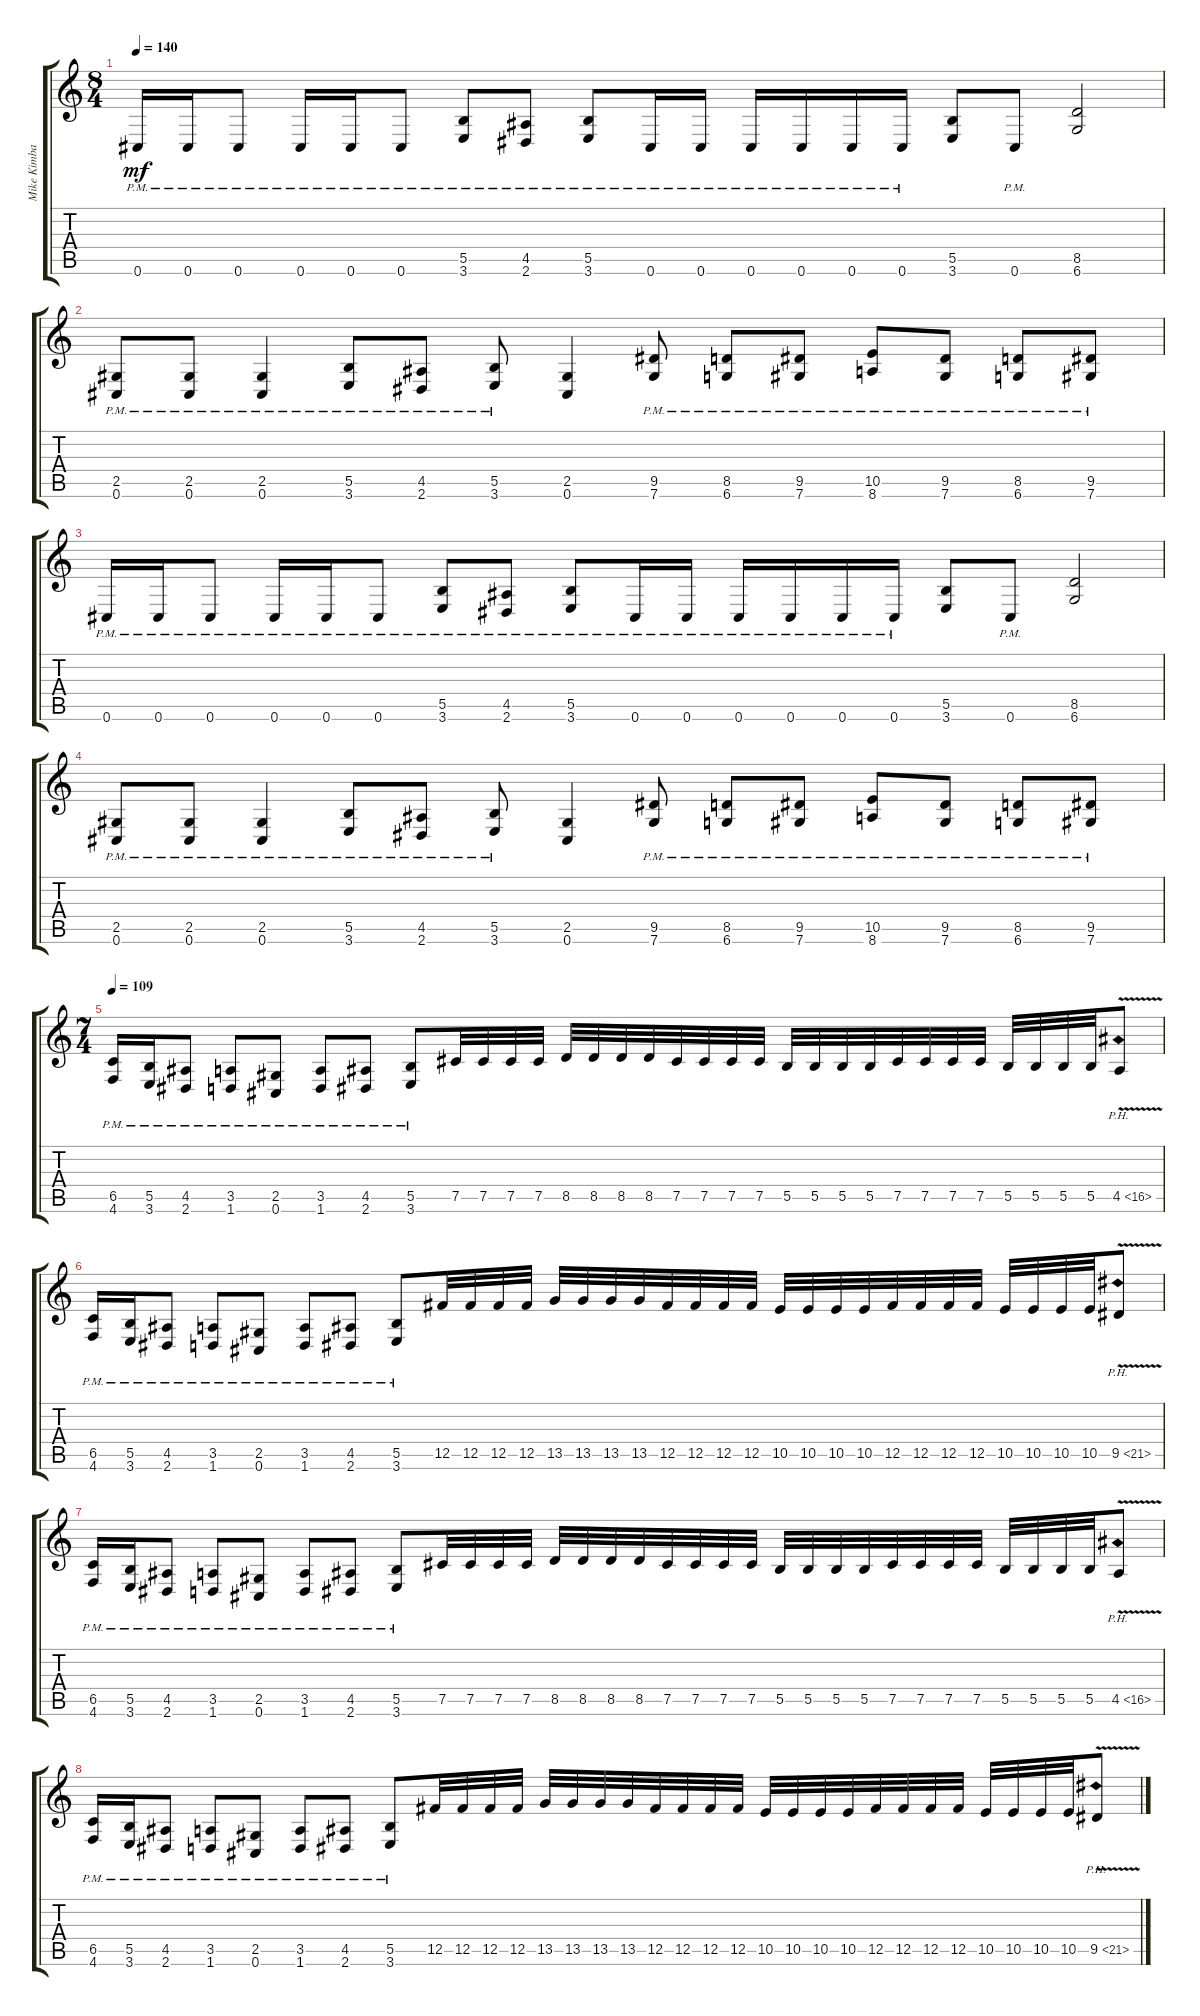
\track ("Mike Kimball" "Mike Kimba") {instrument distortionguitar}
\staff {score tabs}
\tuning (Db4 Ab3 E3 B2 Gb2 Db2) {hide}
\ts (8 4)
\tempo 140
\clef g2
\ks c
0.6{pm}.16{dy mf} 0.6{pm}.16 0.6{pm}.8 0.6{pm}.16 0.6{pm}.16 0.6{pm}.8 (5.5{pm} 3.6{pm}).8 (4.5{pm} 2.6{pm}).8 (5.5{pm} 3.6{pm}).8 0.6{pm}.16 0.6{pm}.16 0.6{pm}.16 0.6{pm}.16 0.6{pm}.16 0.6{pm}.16 (5.5 3.6).8 0.6{pm}.8 (8.5 6.6).2 |
(2.5{pm} 0.6{pm}).8 (2.5{pm} 0.6{pm}).8 (2.5{pm} 0.6{pm}).4 (5.5{pm} 3.6{pm}).8 (4.5{pm} 2.6{pm}).8 (5.5{pm} 3.6{pm}).8 (2.5 0.6).4 (9.5{pm} 7.6{pm}).8 (8.5{pm} 6.6{pm}).8 (9.5{pm} 7.6{pm}).8 (10.5{pm} 8.6{pm}).8 (9.5{pm} 7.6{pm}).8 (8.5{pm} 6.6{pm}).8 (9.5{pm} 7.6{pm}).8 |
0.6{pm}.16 0.6{pm}.16 0.6{pm}.8 0.6{pm}.16 0.6{pm}.16 0.6{pm}.8 (5.5{pm} 3.6{pm}).8 (4.5{pm} 2.6{pm}).8 (5.5{pm} 3.6{pm}).8 0.6{pm}.16 0.6{pm}.16 0.6{pm}.16 0.6{pm}.16 0.6{pm}.16 0.6{pm}.16 (5.5 3.6).8 0.6{pm}.8 (8.5 6.6).2 |
(2.5{pm} 0.6{pm}).8 (2.5{pm} 0.6{pm}).8 (2.5{pm} 0.6{pm}).4 (5.5{pm} 3.6{pm}).8 (4.5{pm} 2.6{pm}).8 (5.5{pm} 3.6{pm}).8 (2.5 0.6).4 (9.5{pm} 7.6{pm}).8 (8.5{pm} 6.6{pm}).8 (9.5{pm} 7.6{pm}).8 (10.5{pm} 8.6{pm}).8 (9.5{pm} 7.6{pm}).8 (8.5{pm} 6.6{pm}).8 (9.5{pm} 7.6{pm}).8 |
\ts (7 4)
\section ("" "")
\tempo 109
(6.5{pm} 4.6{pm}).16 (5.5{pm} 3.6{pm}).16 (4.5{pm} 2.6{pm}).8 (3.5{pm} 1.6{pm}).8 (2.5{pm} 0.6{pm}).8 (3.5{pm} 1.6{pm}).8 (4.5{pm} 2.6{pm}).8 (5.5{pm} 3.6{pm}).8 7.5.32 7.5.32 7.5.32 7.5.32 8.5.32 8.5.32 8.5.32 8.5.32 7.5.32 7.5.32 7.5.32 7.5.32 5.5.32 5.5.32 5.5.32 5.5.32 7.5.32 7.5.32 7.5.32 7.5.32 5.5.32 5.5.32 5.5.32 5.5.32 4.5{ph 12 v}.8 |
(6.5{pm} 4.6{pm}).16 (5.5{pm} 3.6{pm}).16 (4.5{pm} 2.6{pm}).8 (3.5{pm} 1.6{pm}).8 (2.5{pm} 0.6{pm}).8 (3.5{pm} 1.6{pm}).8 (4.5{pm} 2.6{pm}).8 (5.5{pm} 3.6{pm}).8 12.5.32 12.5.32 12.5.32 12.5.32 13.5.32 13.5.32 13.5.32 13.5.32 12.5.32 12.5.32 12.5.32 12.5.32 10.5.32 10.5.32 10.5.32 10.5.32 12.5.32 12.5.32 12.5.32 12.5.32 10.5.32 10.5.32 10.5.32 10.5.32 9.5{ph 12 v}.8 |
(6.5{pm} 4.6{pm}).16 (5.5{pm} 3.6{pm}).16 (4.5{pm} 2.6{pm}).8 (3.5{pm} 1.6{pm}).8 (2.5{pm} 0.6{pm}).8 (3.5{pm} 1.6{pm}).8 (4.5{pm} 2.6{pm}).8 (5.5{pm} 3.6{pm}).8 7.5.32 7.5.32 7.5.32 7.5.32 8.5.32 8.5.32 8.5.32 8.5.32 7.5.32 7.5.32 7.5.32 7.5.32 5.5.32 5.5.32 5.5.32 5.5.32 7.5.32 7.5.32 7.5.32 7.5.32 5.5.32 5.5.32 5.5.32 5.5.32 4.5{ph 12 v}.8 |
(6.5{pm} 4.6{pm}).16 (5.5{pm} 3.6{pm}).16 (4.5{pm} 2.6{pm}).8 (3.5{pm} 1.6{pm}).8 (2.5{pm} 0.6{pm}).8 (3.5{pm} 1.6{pm}).8 (4.5{pm} 2.6{pm}).8 (5.5{pm} 3.6{pm}).8 12.5.32 12.5.32 12.5.32 12.5.32 13.5.32 13.5.32 13.5.32 13.5.32 12.5.32 12.5.32 12.5.32 12.5.32 10.5.32 10.5.32 10.5.32 10.5.32 12.5.32 12.5.32 12.5.32 12.5.32 10.5.32 10.5.32 10.5.32 10.5.32 9.5{ph 12 v}.8
